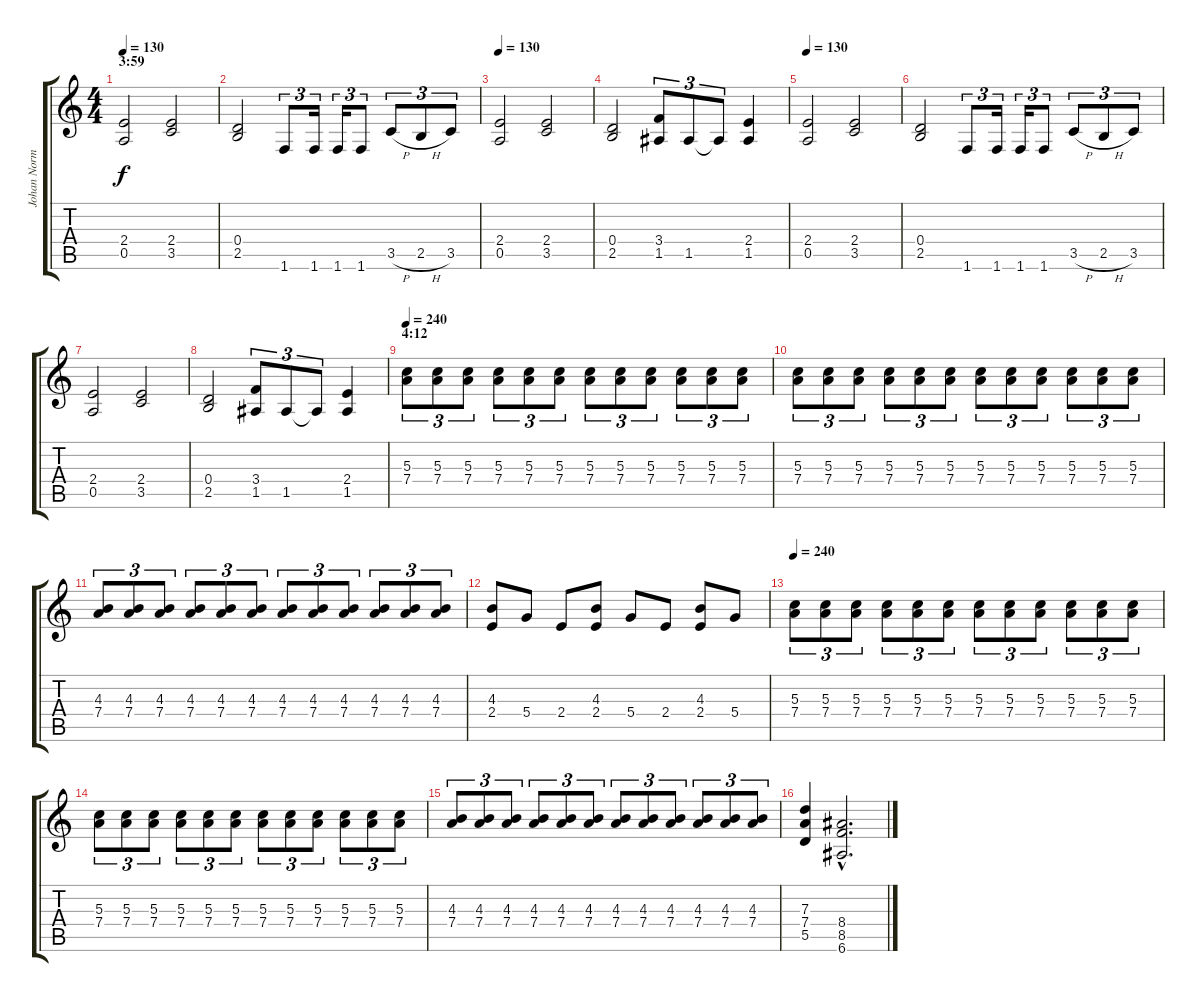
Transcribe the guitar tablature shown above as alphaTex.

\track ("Johan Norman" "Johan Norm") {instrument distortionguitar}
\staff {score tabs}
\tuning (E4 B3 G3 D3 A2 E2) {hide}
\ts (4 4)
\section ("" "3:59")
\tempo 130
\clef g2
\ks c
(2.4 0.5).2{dy f volume 14 balance 3} (2.4 3.5).2 |
(0.4 2.5).2 1.6.8{tu (3 2)} 1.6.16{tu (3 2)} 1.6.16{tu (3 2)} 1.6.8{tu (3 2)} 3.5{h}.8{tu (3 2)} 2.5{h}.8{tu (3 2)} 3.5.8{tu (3 2)} |
\tempo 130
(2.4 0.5).2 (2.4 3.5).2 |
(0.4 2.5).2 (3.4 1.5).8{tu (3 2)} 1.5.8{tu (3 2)} 1.5{t}.8{tu (3 2)} (2.4 1.5).4 |
\tempo 130
(2.4 0.5).2{volume 16 balance 13} (2.4 3.5).2 |
(0.4 2.5).2 1.6.8{tu (3 2)} 1.6.16{tu (3 2)} 1.6.16{tu (3 2)} 1.6.8{tu (3 2)} 3.5{h}.8{tu (3 2)} 2.5{h}.8{tu (3 2)} 3.5.8{tu (3 2)} |
(2.4 0.5).2 (2.4 3.5).2 |
(0.4 2.5).2 (3.4 1.5).8{tu (3 2)} 1.5.8{tu (3 2)} 1.5{t}.8{tu (3 2)} (2.4 1.5).4 |
\section ("" "4:12")
\tempo 240
(5.3 7.4).8{tu (3 2) volume 10 balance 13} (5.3 7.4).8{tu (3 2)} (5.3 7.4).8{tu (3 2)} (5.3 7.4).8{tu (3 2)} (5.3 7.4).8{tu (3 2)} (5.3 7.4).8{tu (3 2)} (5.3 7.4).8{tu (3 2)} (5.3 7.4).8{tu (3 2)} (5.3 7.4).8{tu (3 2)} (5.3 7.4).8{tu (3 2)} (5.3 7.4).8{tu (3 2)} (5.3 7.4).8{tu (3 2)} |
(5.3 7.4).8{tu (3 2) volume 10 balance 13} (5.3 7.4).8{tu (3 2)} (5.3 7.4).8{tu (3 2)} (5.3 7.4).8{tu (3 2)} (5.3 7.4).8{tu (3 2)} (5.3 7.4).8{tu (3 2)} (5.3 7.4).8{tu (3 2)} (5.3 7.4).8{tu (3 2)} (5.3 7.4).8{tu (3 2)} (5.3 7.4).8{tu (3 2)} (5.3 7.4).8{tu (3 2)} (5.3 7.4).8{tu (3 2)} |
(4.3 7.4).8{tu (3 2)} (4.3 7.4).8{tu (3 2)} (4.3 7.4).8{tu (3 2)} (4.3 7.4).8{tu (3 2)} (4.3 7.4).8{tu (3 2)} (4.3 7.4).8{tu (3 2)} (4.3 7.4).8{tu (3 2)} (4.3 7.4).8{tu (3 2)} (4.3 7.4).8{tu (3 2)} (4.3 7.4).8{tu (3 2)} (4.3 7.4).8{tu (3 2)} (4.3 7.4).8{tu (3 2)} |
(4.3 2.4).8 5.4.8 2.4.8 (4.3 2.4).8 5.4.8 2.4.8 (4.3 2.4).8 5.4.8 |
\tempo 240
(5.3 7.4).8{tu (3 2) volume 10 balance 13} (5.3 7.4).8{tu (3 2)} (5.3 7.4).8{tu (3 2)} (5.3 7.4).8{tu (3 2)} (5.3 7.4).8{tu (3 2)} (5.3 7.4).8{tu (3 2)} (5.3 7.4).8{tu (3 2)} (5.3 7.4).8{tu (3 2)} (5.3 7.4).8{tu (3 2)} (5.3 7.4).8{tu (3 2)} (5.3 7.4).8{tu (3 2)} (5.3 7.4).8{tu (3 2)} |
(5.3 7.4).8{tu (3 2) volume 10 balance 13} (5.3 7.4).8{tu (3 2)} (5.3 7.4).8{tu (3 2)} (5.3 7.4).8{tu (3 2)} (5.3 7.4).8{tu (3 2)} (5.3 7.4).8{tu (3 2)} (5.3 7.4).8{tu (3 2)} (5.3 7.4).8{tu (3 2)} (5.3 7.4).8{tu (3 2)} (5.3 7.4).8{tu (3 2)} (5.3 7.4).8{tu (3 2)} (5.3 7.4).8{tu (3 2)} |
(4.3 7.4).8{tu (3 2)} (4.3 7.4).8{tu (3 2)} (4.3 7.4).8{tu (3 2)} (4.3 7.4).8{tu (3 2)} (4.3 7.4).8{tu (3 2)} (4.3 7.4).8{tu (3 2)} (4.3 7.4).8{tu (3 2)} (4.3 7.4).8{tu (3 2)} (4.3 7.4).8{tu (3 2)} (4.3 7.4).8{tu (3 2)} (4.3 7.4).8{tu (3 2)} (4.3 7.4).8{tu (3 2)} |
(7.3 7.4 5.5).4 (8.4{hac} 8.5{hac} 6.6{hac}).2{d}
